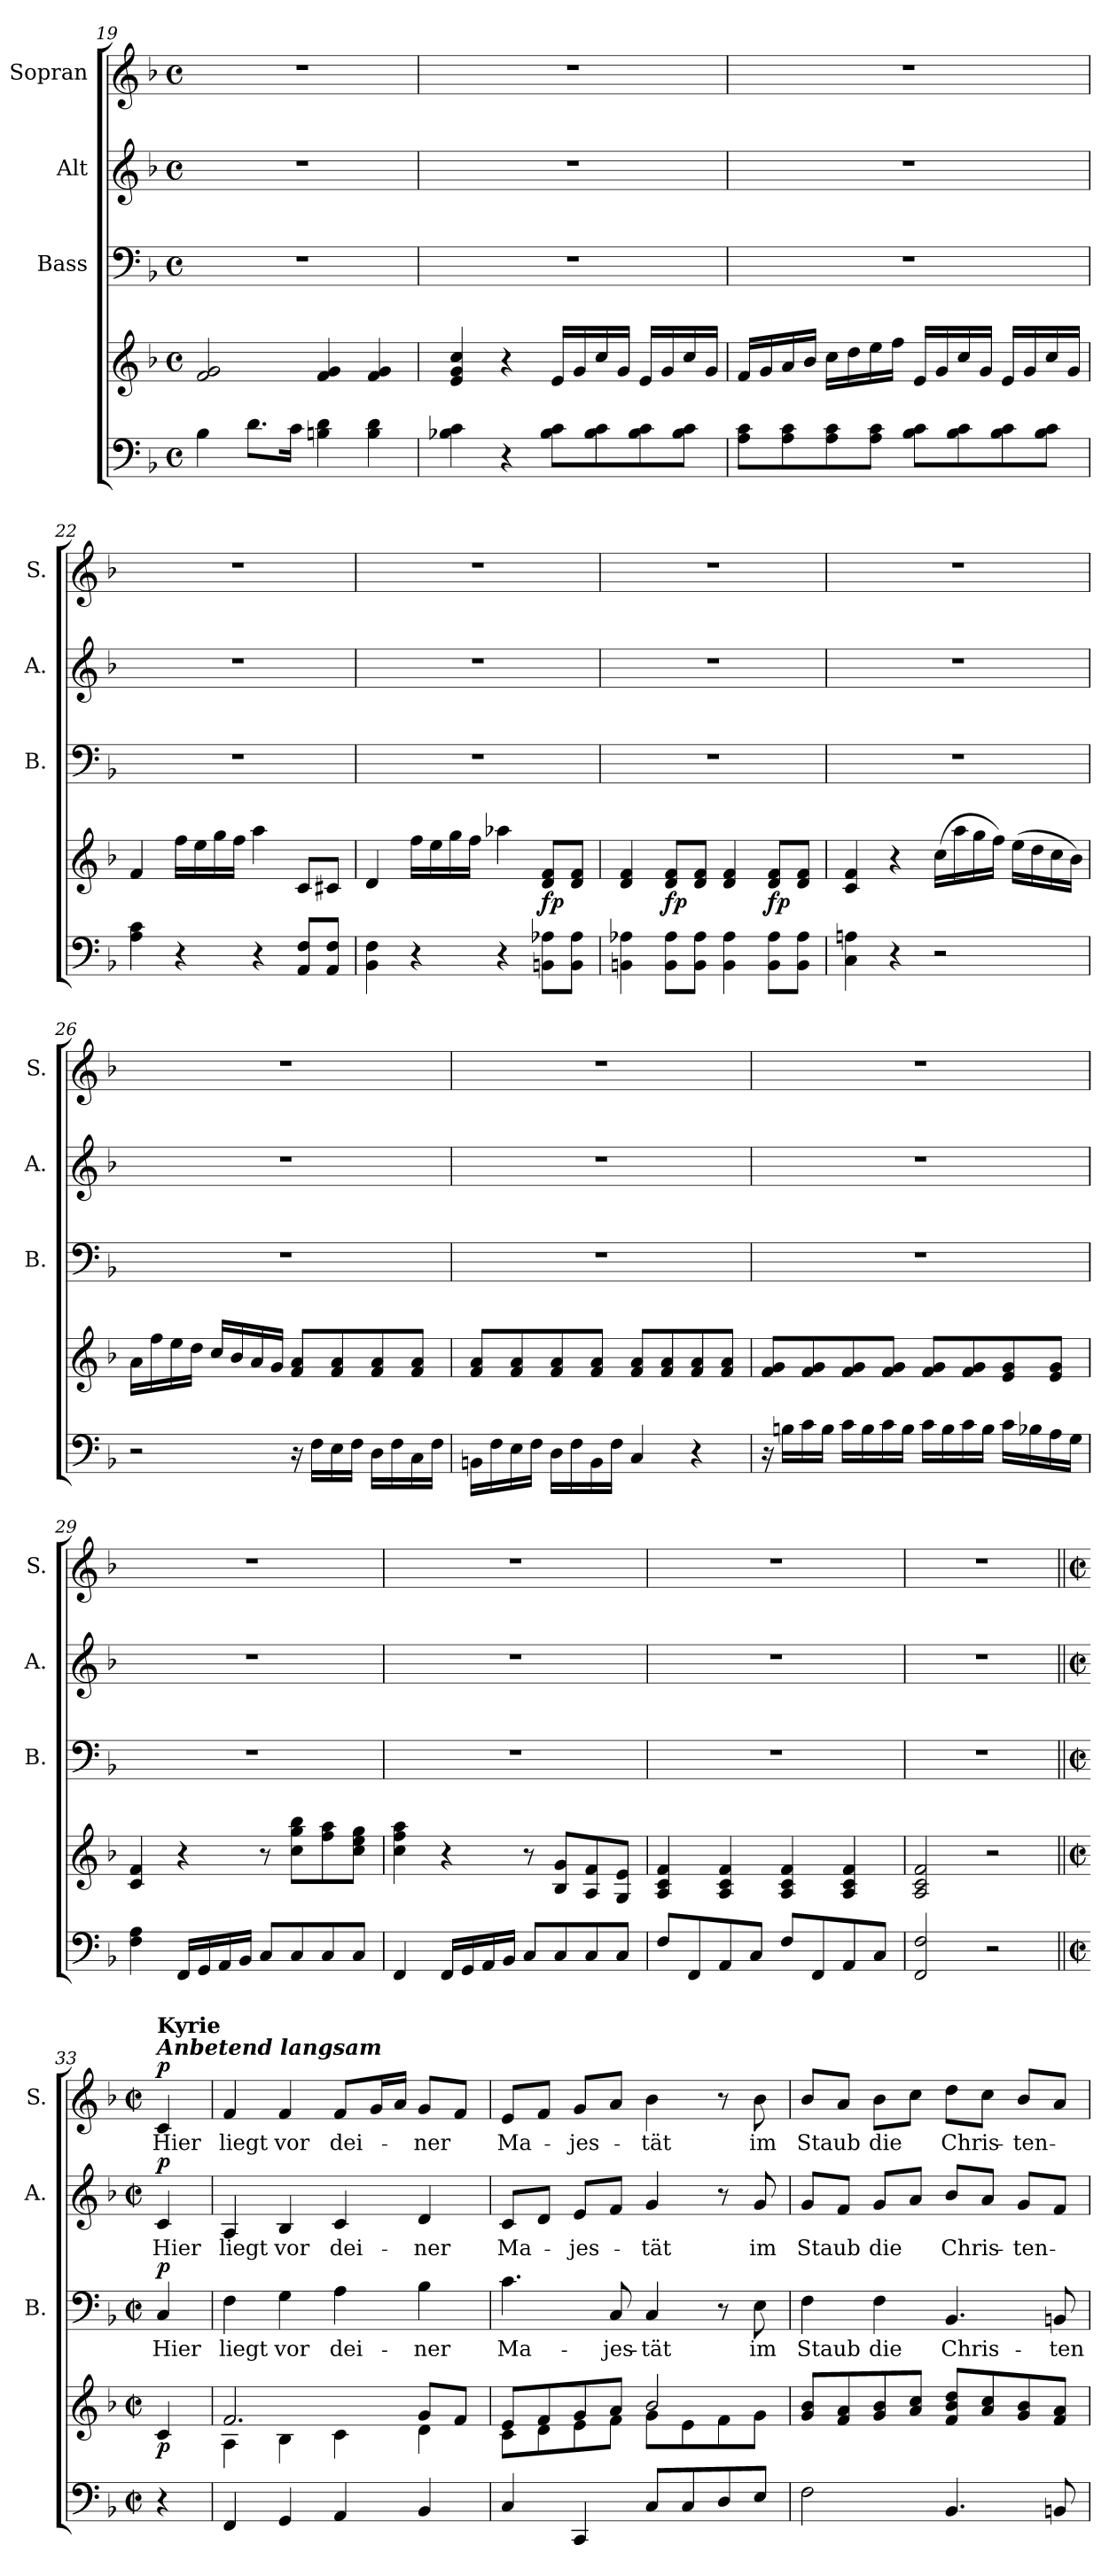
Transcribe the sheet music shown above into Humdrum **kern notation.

**kern	**kern	**dynam	**kern	**text	**dynam	**kern	**text	**dynam	**kern	**text	**dynam
*part4	*part4	*part4	*part3	*part3	*part3	*part2	*part2	*part2	*part1	*part1	*part1
*staff5	*staff4	*staff4/5	*staff3	*staff3	*staff3	*staff2	*staff2	*staff2	*staff1	*staff1	*staff1
*	*	*	*I"Bass	*	*	*I"Alt	*	*	*I"Sopran	*	*
*	*	*	*I'B.	*	*	*I'A.	*	*	*I'S.	*	*
!!LO:LB:g=z
*clefF4	*clefG2	*	*clefF4	*	*	*clefG2	*	*	*clefG2	*	*
*k[b-]	*k[b-]	*	*k[b-]	*	*	*k[b-]	*	*	*k[b-]	*	*
*F:	*F:	*	*F:	*	*	*F:	*	*	*F:	*	*
*M4/4	*M4/4	*	*M4/4	*	*	*M4/4	*	*	*M4/4	*	*
*met(c)	*met(c)	*	*met(c)	*	*	*met(c)	*	*	*met(c)	*	*
=19	=19	=19	=19	=19	=19	=19	=19	=19	=19	=19	=19
4B-\	2f/ 2g/	.	1r	.	.	1r	.	.	1r	.	.
8.d\L	.	.	.	.	.	.	.	.	.	.	.
16c\Jk	.	.	.	.	.	.	.	.	.	.	.
4Bn\ 4d\	4f/ 4g/	.	.	.	.	.	.	.	.	.	.
4B\ 4d\	4f/ 4g/	.	.	.	.	.	.	.	.	.	.
=20	=20	=20	=20	=20	=20	=20	=20	=20	=20	=20	=20
4B-X\ 4c\	4e/ 4g/ 4cc/	.	1r	.	.	1r	.	.	1r	.	.
4r	4r	.	.	.	.	.	.	.	.	.	.
8B-\ 8c\L	16e/LL	.	.	.	.	.	.	.	.	.	.
.	16g/	.	.	.	.	.	.	.	.	.	.
8B-\ 8c\	16cc/	.	.	.	.	.	.	.	.	.	.
.	16g/JJ	.	.	.	.	.	.	.	.	.	.
8B-\ 8c\	16e/LL	.	.	.	.	.	.	.	.	.	.
.	16g/	.	.	.	.	.	.	.	.	.	.
8B-\ 8c\J	16cc/	.	.	.	.	.	.	.	.	.	.
.	16g/JJ	.	.	.	.	.	.	.	.	.	.
=21	=21	=21	=21	=21	=21	=21	=21	=21	=21	=21	=21
8A\ 8c\L	16f/LL	.	1r	.	.	1r	.	.	1r	.	.
.	16g/	.	.	.	.	.	.	.	.	.	.
8A\ 8c\	16a/	.	.	.	.	.	.	.	.	.	.
.	16b-/JJ	.	.	.	.	.	.	.	.	.	.
8A\ 8c\	16cc\LL	.	.	.	.	.	.	.	.	.	.
.	16dd\	.	.	.	.	.	.	.	.	.	.
8A\ 8c\J	16ee\	.	.	.	.	.	.	.	.	.	.
.	16ff\JJ	.	.	.	.	.	.	.	.	.	.
8B-\ 8c\L	16e/LL	.	.	.	.	.	.	.	.	.	.
.	16g/	.	.	.	.	.	.	.	.	.	.
8B-\ 8c\	16cc/	.	.	.	.	.	.	.	.	.	.
.	16g/JJ	.	.	.	.	.	.	.	.	.	.
8B-\ 8c\	16e/LL	.	.	.	.	.	.	.	.	.	.
.	16g/	.	.	.	.	.	.	.	.	.	.
8B-\ 8c\J	16cc/	.	.	.	.	.	.	.	.	.	.
.	16g/JJ	.	.	.	.	.	.	.	.	.	.
!!LO:PB:g=z
=22	=22	=22	=22	=22	=22	=22	=22	=22	=22	=22	=22
4A\ 4c\	4f/	.	1r	.	.	1r	.	.	1r	.	.
4r	16ff\LL	.	.	.	.	.	.	.	.	.	.
.	16ee\	.	.	.	.	.	.	.	.	.	.
.	16gg\	.	.	.	.	.	.	.	.	.	.
.	16ff\JJ	.	.	.	.	.	.	.	.	.	.
4r	4aa\	.	.	.	.	.	.	.	.	.	.
8AA/ 8F/L	8c/L	.	.	.	.	.	.	.	.	.	.
8AA/ 8F/J	8c#X/J	.	.	.	.	.	.	.	.	.	.
=23	=23	=23	=23	=23	=23	=23	=23	=23	=23	=23	=23
4BB-\ 4F\	4d/	.	1r	.	.	1r	.	.	1r	.	.
4r	16ff\LL	.	.	.	.	.	.	.	.	.	.
.	16ee\	.	.	.	.	.	.	.	.	.	.
.	16gg\	.	.	.	.	.	.	.	.	.	.
.	16ff\JJ	.	.	.	.	.	.	.	.	.	.
4r	4aa-X\	.	.	.	.	.	.	.	.	.	.
!	!	!LO:DY:b	!	!	!	!	!	!	!	!	!
8BBn\ 8A-X\L	8d/ 8f/L	fp	.	.	.	.	.	.	.	.	.
8BB\ 8A-\J	8d/ 8f/J	.	.	.	.	.	.	.	.	.	.
=24	=24	=24	=24	=24	=24	=24	=24	=24	=24	=24	=24
4BBn\ 4A-X\	4d/ 4f/	.	1r	.	.	1r	.	.	1r	.	.
!	!	!LO:DY:b	!	!	!	!	!	!	!	!	!
8BB\ 8A-\L	8d/ 8f/L	fp	.	.	.	.	.	.	.	.	.
8BB\ 8A-\J	8d/ 8f/J	.	.	.	.	.	.	.	.	.	.
4BB\ 4A-\	4d/ 4f/	.	.	.	.	.	.	.	.	.	.
!	!	!LO:DY:b	!	!	!	!	!	!	!	!	!
8BB\ 8A-\L	8d/ 8f/L	fp	.	.	.	.	.	.	.	.	.
8BB\ 8A-\J	8d/ 8f/J	.	.	.	.	.	.	.	.	.	.
=25	=25	=25	=25	=25	=25	=25	=25	=25	=25	=25	=25
4C\ 4An\	4c/ 4f/	.	1r	.	.	1r	.	.	1r	.	.
4r	4r	.	.	.	.	.	.	.	.	.	.
2r	(>16cc\LL	.	.	.	.	.	.	.	.	.	.
.	16aa\	.	.	.	.	.	.	.	.	.	.
.	16gg\	.	.	.	.	.	.	.	.	.	.
.	16ff\JJ)	.	.	.	.	.	.	.	.	.	.
.	(>16ee\LL	.	.	.	.	.	.	.	.	.	.
.	16dd\	.	.	.	.	.	.	.	.	.	.
.	16cc\	.	.	.	.	.	.	.	.	.	.
.	16b-\JJ)	.	.	.	.	.	.	.	.	.	.
!!LO:LB:g=z
=26	=26	=26	=26	=26	=26	=26	=26	=26	=26	=26	=26
2r	16a\LL	.	1r	.	.	1r	.	.	1r	.	.
.	16ff\	.	.	.	.	.	.	.	.	.	.
.	16ee\	.	.	.	.	.	.	.	.	.	.
.	16dd\JJ	.	.	.	.	.	.	.	.	.	.
.	16cc/LL	.	.	.	.	.	.	.	.	.	.
.	16b-/	.	.	.	.	.	.	.	.	.	.
.	16a/	.	.	.	.	.	.	.	.	.	.
.	16g/JJ	.	.	.	.	.	.	.	.	.	.
16r	8f/ 8a/L	.	.	.	.	.	.	.	.	.	.
16F\LL	.	.	.	.	.	.	.	.	.	.	.
16E\	8f/ 8a/	.	.	.	.	.	.	.	.	.	.
16F\JJ	.	.	.	.	.	.	.	.	.	.	.
16D\LL	8f/ 8a/	.	.	.	.	.	.	.	.	.	.
16F\	.	.	.	.	.	.	.	.	.	.	.
16C\	8f/ 8a/J	.	.	.	.	.	.	.	.	.	.
16F\JJ	.	.	.	.	.	.	.	.	.	.	.
=27	=27	=27	=27	=27	=27	=27	=27	=27	=27	=27	=27
16BBn\LL	8f/ 8a/L	.	1r	.	.	1r	.	.	1r	.	.
16F\	.	.	.	.	.	.	.	.	.	.	.
16E\	8f/ 8a/	.	.	.	.	.	.	.	.	.	.
16F\JJ	.	.	.	.	.	.	.	.	.	.	.
16D\LL	8f/ 8a/	.	.	.	.	.	.	.	.	.	.
16F\	.	.	.	.	.	.	.	.	.	.	.
16BB\	8f/ 8a/J	.	.	.	.	.	.	.	.	.	.
16F\JJ	.	.	.	.	.	.	.	.	.	.	.
4C/	8f/ 8a/L	.	.	.	.	.	.	.	.	.	.
.	8f/ 8a/	.	.	.	.	.	.	.	.	.	.
4r	8f/ 8a/	.	.	.	.	.	.	.	.	.	.
.	8f/ 8a/J	.	.	.	.	.	.	.	.	.	.
=28	=28	=28	=28	=28	=28	=28	=28	=28	=28	=28	=28
16r	8f/ 8g/L	.	1r	.	.	1r	.	.	1r	.	.
16Bn\LL	.	.	.	.	.	.	.	.	.	.	.
16c\	8f/ 8g/	.	.	.	.	.	.	.	.	.	.
16B\JJ	.	.	.	.	.	.	.	.	.	.	.
16c\LL	8f/ 8g/	.	.	.	.	.	.	.	.	.	.
16B\	.	.	.	.	.	.	.	.	.	.	.
16c\	8f/ 8g/J	.	.	.	.	.	.	.	.	.	.
16B\JJ	.	.	.	.	.	.	.	.	.	.	.
16c\LL	8f/ 8g/L	.	.	.	.	.	.	.	.	.	.
16B\	.	.	.	.	.	.	.	.	.	.	.
16c\	8f/ 8g/	.	.	.	.	.	.	.	.	.	.
16B\JJ	.	.	.	.	.	.	.	.	.	.	.
16c\LL	8e/ 8g/	.	.	.	.	.	.	.	.	.	.
16B-X\	.	.	.	.	.	.	.	.	.	.	.
16A\	8e/ 8g/J	.	.	.	.	.	.	.	.	.	.
16G\JJ	.	.	.	.	.	.	.	.	.	.	.
!!LO:PB:g=z
=29	=29	=29	=29	=29	=29	=29	=29	=29	=29	=29	=29
4F\ 4A\	4c/ 4f/	.	1r	.	.	1r	.	.	1r	.	.
16FF/LL	4r	.	.	.	.	.	.	.	.	.	.
16GG/	.	.	.	.	.	.	.	.	.	.	.
16AA/	.	.	.	.	.	.	.	.	.	.	.
16BB-/JJ	.	.	.	.	.	.	.	.	.	.	.
8C/L	8r	.	.	.	.	.	.	.	.	.	.
8C/	8cc\ 8gg\ 8bb-\L	.	.	.	.	.	.	.	.	.	.
8C/	8ff\ 8aa\	.	.	.	.	.	.	.	.	.	.
8C/J	8cc\ 8ee\ 8gg\J	.	.	.	.	.	.	.	.	.	.
=30	=30	=30	=30	=30	=30	=30	=30	=30	=30	=30	=30
4FF/	4cc\ 4ff\ 4aa\	.	1r	.	.	1r	.	.	1r	.	.
16FF/LL	4r	.	.	.	.	.	.	.	.	.	.
16GG/	.	.	.	.	.	.	.	.	.	.	.
16AA/	.	.	.	.	.	.	.	.	.	.	.
16BB-/JJ	.	.	.	.	.	.	.	.	.	.	.
8C/L	8r	.	.	.	.	.	.	.	.	.	.
8C/	8B-/ 8g/L	.	.	.	.	.	.	.	.	.	.
8C/	8A/ 8f/	.	.	.	.	.	.	.	.	.	.
8C/J	8G/ 8e/J	.	.	.	.	.	.	.	.	.	.
=31	=31	=31	=31	=31	=31	=31	=31	=31	=31	=31	=31
8F/L	4A/ 4c/ 4f/	.	1r	.	.	1r	.	.	1r	.	.
8FF/	.	.	.	.	.	.	.	.	.	.	.
8AA/	4A/ 4c/ 4f/	.	.	.	.	.	.	.	.	.	.
8C/J	.	.	.	.	.	.	.	.	.	.	.
8F/L	4A/ 4c/ 4f/	.	.	.	.	.	.	.	.	.	.
8FF/	.	.	.	.	.	.	.	.	.	.	.
8AA/	4A/ 4c/ 4f/	.	.	.	.	.	.	.	.	.	.
8C/J	.	.	.	.	.	.	.	.	.	.	.
=32	=32	=32	=32	=32	=32	=32	=32	=32	=32	=32	=32
2FF/ 2F/	2A/ 2c/ 2f/	.	1r	.	.	1r	.	.	1r	.	.
2r	2r	.	.	.	.	.	.	.	.	.	.
=33||	=33||	=33||	=33||	=33||	=33||	=33||	=33||	=33||	=33||	=33||	=33||
*M2/2	*M2/2	*	*M2/2	*	*	*M2/2	*	*	*M2/2	*	*
*met(c|)	*met(c|)	*	*met(c|)	*	*	*met(c|)	*	*	*met(c|)	*	*
!	!	!	!	!	!	!	!	!	!LO:TX:a:Bi:t=Anbetend langsam	!	!
!	!	!	!	!	!	!	!	!	!LO:TX:a:B:t=Kyrie	!	!
!	!	!LO:DY:b	!	!LO:LY:b	!LO:DY:a	!	!LO:LY:b	!LO:DY:a	!	!LO:LY:b	!LO:DY:a
4r	4c/	p	4C/	Hier	p	4c/	Hier	p	4c/	Hier	p
!!LO:LB:g=z
=34	=34	=34	=34	=34	=34	=34	=34	=34	=34	=34	=34
*	*^	*	*	*	*	*	*	*	*	*	*
!	!	!	!	!	!LO:LY:b	!	!	!LO:LY:b	!	!	!LO:LY:b	!
4FF/	2.f/	4A\	.	4F\	liegt	.	4A/	liegt	.	4f/	liegt	.
!	!	!	!	!	!LO:LY:b	!	!	!LO:LY:b	!	!	!LO:LY:b	!
4GG/	.	4B-\	.	4G\	vor	.	4B-/	vor	.	4f/	vor	.
!	!	!	!	!	!LO:LY:b	!	!	!LO:LY:b	!	!	!LO:LY:b	!
4AA/	.	4c\	.	4A\	dei-	.	4c/	dei-	.	8f/L	dei-	.
.	.	.	.	.	.	.	.	.	.	16g/L	.	.
.	.	.	.	.	.	.	.	.	.	16a/JJ	.	.
!	!	!	!	!	!LO:LY:b	!	!	!LO:LY:b	!	!	!LO:LY:b	!
4BB-/	8g/L	4d\	.	4B-\	-ner	.	4d/	-ner	.	8g/L	-ner	.
.	8f/J	.	.	.	.	.	.	.	.	8f/J	.	.
=35	=35	=35	=35	=35	=35	=35	=35	=35	=35	=35	=35	=35
!	!	!	!	!	!LO:LY:b	!	!	!LO:LY:b	!	!	!LO:LY:b	!
4C/	8e/L	8c\L	.	4.c\	Ma-	.	8c/L	Ma-	.	8e/L	Ma-	.
.	8f/	8d\	.	.	.	.	8d/J	.	.	8f/J	.	.
!	!	!	!	!	!	!	!	!LO:LY:b	!	!	!LO:LY:b	!
4CC/	8g/	8e\	.	.	.	.	8e/L	-jes-	.	8g/L	-jes-	.
!	!	!	!	!	!LO:LY:b	!	!	!	!	!	!	!
.	8a/J	8f\J	.	8C/	-jes-	.	8f/J	.	.	8a/J	.	.
!	!	!	!	!	!LO:LY:b	!	!	!LO:LY:b	!	!	!LO:LY:b	!
8C/L	2b-/	8g\L	.	4C/	-tät	.	4g/	-tät	.	4b-\	-tät	.
8C/	.	8e\	.	.	.	.	.	.	.	.	.	.
8D/	.	8f\	.	8r	.	.	8r	.	.	8r	.	.
!	!	!	!	!	!LO:LY:b	!	!	!LO:LY:b	!	!	!LO:LY:b	!
8E/J	.	8g\J	.	8E\	im	.	8g/	im	.	8b-\	im	.
=36	=36	=36	=36	=36	=36	=36	=36	=36	=36	=36	=36	=36
!	!	!	!	!	!LO:LY:b	!	!	!LO:LY:b	!	!	!LO:LY:b	!
*	*v	*v	*	*	*	*	*	*	*	*	*	*
2F\	8g/ 8b-/L	.	4F\	Staub	.	8g/L	Staub	.	8b-/L	Staub	.
.	8f/ 8a/	.	.	.	.	8f/J	.	.	8a/J	.	.
!	!	!	!	!LO:LY:b	!	!	!LO:LY:b	!	!	!LO:LY:b	!
.	8g/ 8b-/	.	4F\	die	.	8g/L	die	.	8b-\L	die	.
.	8a/ 8cc/J	.	.	.	.	8a/J	.	.	8cc\J	.	.
!	!	!	!	!LO:LY:b	!	!	!LO:LY:b	!	!	!LO:LY:b	!
4.BB-/	8f/ 8b-/ 8dd/L	.	4.BB-/	Chris-	.	8b-/L	Chris-	.	8dd\L	Chris-	.
.	8a/ 8cc/	.	.	.	.	8a/J	.	.	8cc\J	.	.
!	!	!	!	!	!	!	!LO:LY:b	!	!	!LO:LY:b	!
.	8g/ 8b-/	.	.	.	.	8g/L	-ten-	.	8b-/L	-ten-	.
!	!	!	!	!LO:LY:b	!	!	!	!	!	!	!
8BBn/	8f/ 8a/J	.	8BBn/	-ten-	.	8f/J	.	.	8a/J	.	.
=	=	=	=	=	=	=	=	=	=	=	=
*-	*-	*-	*-	*-	*-	*-	*-	*-	*-	*-	*-
